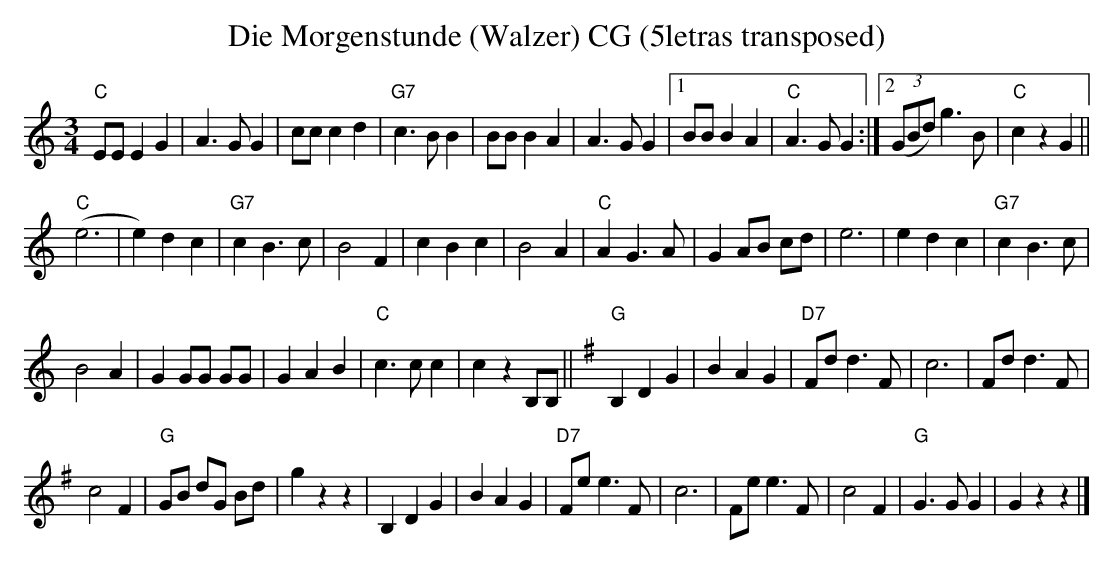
X:1
T:Die Morgenstunde (Walzer) CG (5letras transposed)
M:3/4
L:1/4
K:C transpose=3 %%MIDI gchordon
"C"E/2E/2 EG | A>GG | c/2c/2cd | "G7"c>BB | B/2B/2BA | A>GG |1 B/2B/2 BA | "C"A>GG :|2 ((3G/2B/2d/2) g>B | "C"czG ||
"C"(e3 | e)dc | "G7"cB>c | B2F | cBc | B2A | "C"AG>A | GA/2B/2 c/2d/2 | e3 | edc | "G7"cB>c |
B2A | GG/2G/2 G/2G/2 | GAB | "C"c>cc | czB,/2B,/2 || [K:G] "G"B,DG | BAG | "D7"F/2d/2d>F | c3 | F/2d/2d>F |
c2F | "G"G/2B/2 d/2G/2 B/2d/2 | gzz | B,DG | BAG | "D7"F/2e/2e>F | c3 | F/2e/2e>F | c2F | "G"G>GG | Gzz |]
